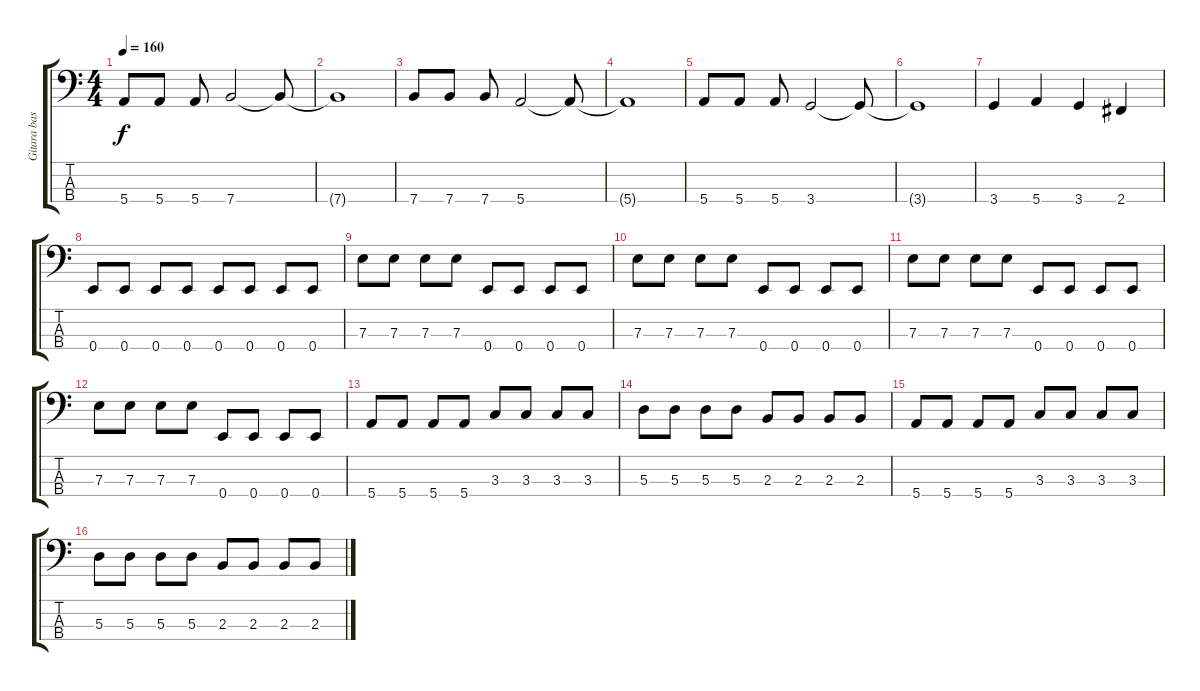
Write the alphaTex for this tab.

\track ("Gitara basowa" "Gitara bas") {instrument electricbassfinger}
\staff {score tabs}
\tuning (G2 D2 A1 E1) {hide}
\ts (4 4)
\tempo 160
\clef f4
\ks c
5.4.8{dy f} 5.4.8 5.4.8 7.4.2 7.4{t}.8 |
7.4{t}.1 |
7.4.8 7.4.8 7.4.8 5.4.2 5.4{t}.8 |
5.4{t}.1 |
5.4.8 5.4.8 5.4.8 3.4.2 3.4{t}.8 |
3.4{t}.1 |
3.4.4 5.4.4 3.4.4 2.4.4 |
0.4.8 0.4.8 0.4.8 0.4.8 0.4.8 0.4.8 0.4.8 0.4.8 |
7.3.8 7.3.8 7.3.8 7.3.8 0.4.8 0.4.8 0.4.8 0.4.8 |
7.3.8 7.3.8 7.3.8 7.3.8 0.4.8 0.4.8 0.4.8 0.4.8 |
7.3.8 7.3.8 7.3.8 7.3.8 0.4.8 0.4.8 0.4.8 0.4.8 |
7.3.8 7.3.8 7.3.8 7.3.8 0.4.8 0.4.8 0.4.8 0.4.8 |
5.4.8 5.4.8 5.4.8 5.4.8 3.3.8 3.3.8 3.3.8 3.3.8 |
5.3.8 5.3.8 5.3.8 5.3.8 2.3.8 2.3.8 2.3.8 2.3.8 |
5.4.8 5.4.8 5.4.8 5.4.8 3.3.8 3.3.8 3.3.8 3.3.8 |
5.3.8 5.3.8 5.3.8 5.3.8 2.3.8 2.3.8 2.3.8 2.3.8
